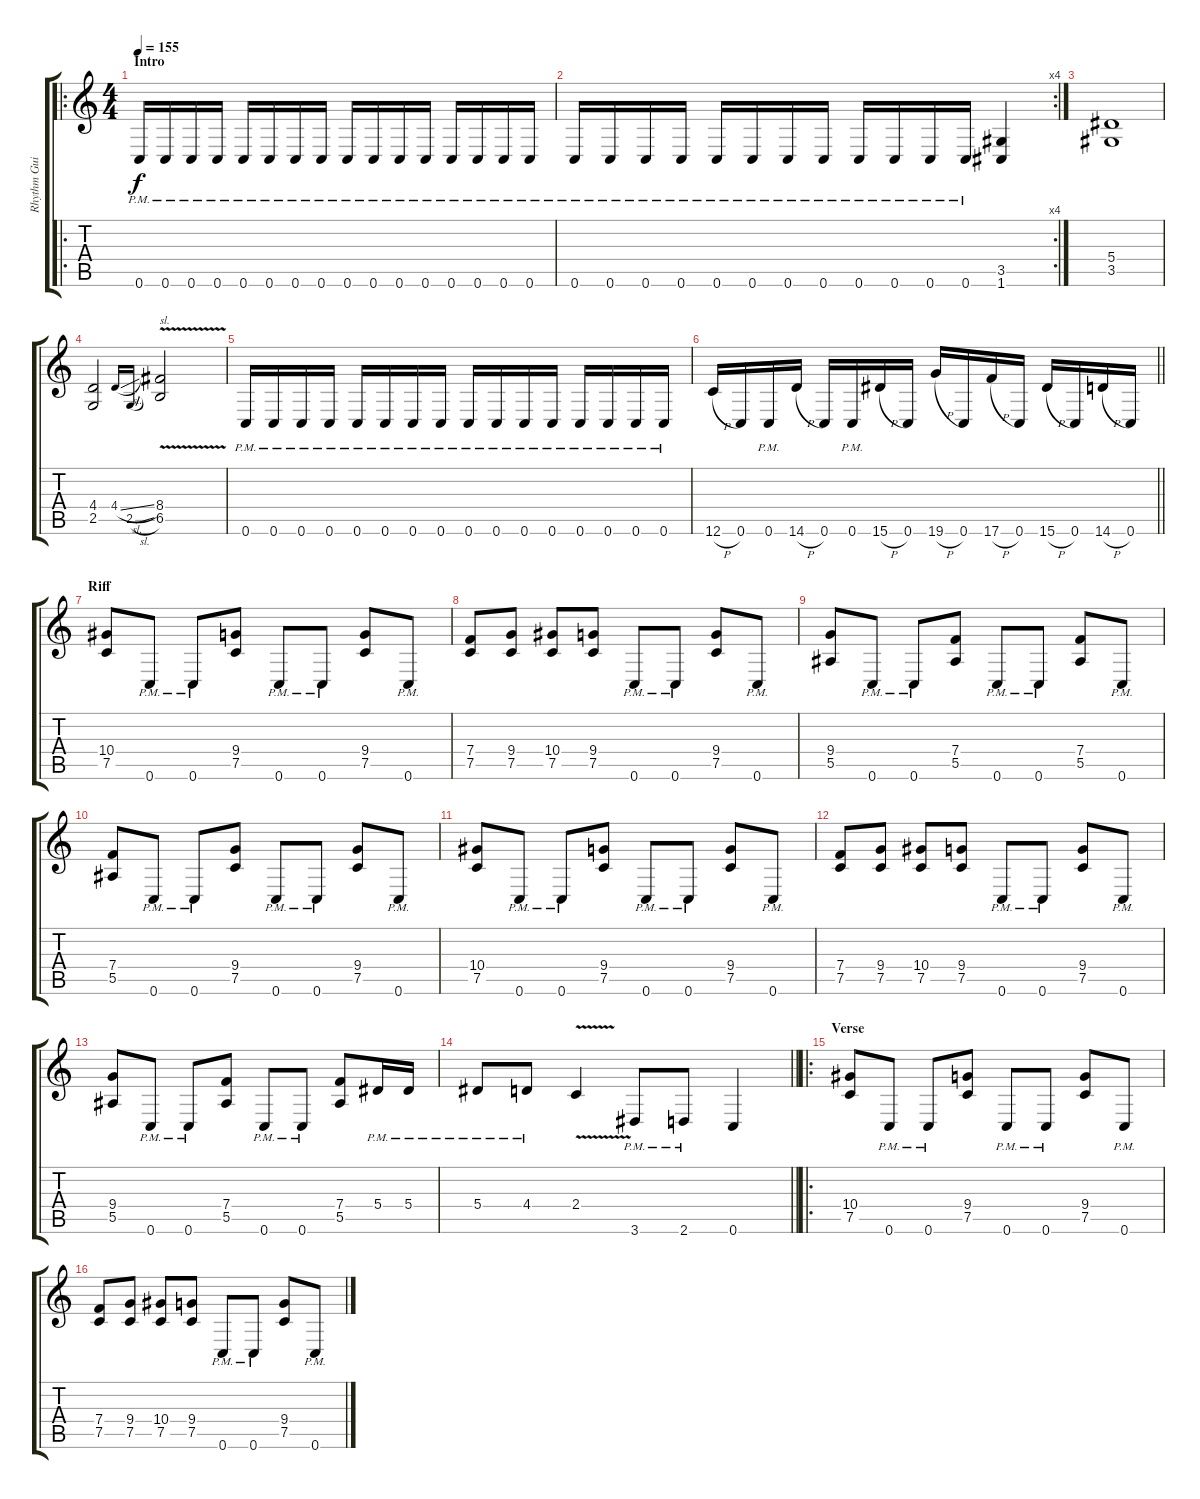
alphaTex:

\track ("Rhythm Guitar I" "Rhythm Gui") {instrument distortionguitar}
\staff {score tabs}
\tuning (C4 G3 Eb3 Bb2 F2 C2) {hide}
\ro
\ts (4 4)
\section ("" "Intro")
\tempo 155
\clef g2
\ks c
0.6{pm}.16{dy f instrument distortionguitar} 0.6{pm}.16 0.6{pm}.16 0.6{pm}.16 0.6{pm}.16 0.6{pm}.16 0.6{pm}.16 0.6{pm}.16 0.6{pm}.16 0.6{pm}.16 0.6{pm}.16 0.6{pm}.16 0.6{pm}.16 0.6{pm}.16 0.6{pm}.16 0.6{pm}.16 |
\rc 4
0.6{pm}.16 0.6{pm}.16 0.6{pm}.16 0.6{pm}.16 0.6{pm}.16 0.6{pm}.16 0.6{pm}.16 0.6{pm}.16 0.6{pm}.16 0.6{pm}.16 0.6{pm}.16 0.6{pm}.16 (3.5 1.6).4 |
(5.4 3.5).1 |
(4.4 2.5).2 4.4{sl}.16{gr onbeat} 2.5{sl}.16{gr onbeat} (8.4{v} 6.5{v}).2{txt "sl."} |
0.6{pm}.16 0.6{pm}.16 0.6{pm}.16 0.6{pm}.16 0.6{pm}.16 0.6{pm}.16 0.6{pm}.16 0.6{pm}.16 0.6{pm}.16 0.6{pm}.16 0.6{pm}.16 0.6{pm}.16 0.6{pm}.16 0.6{pm}.16 0.6{pm}.16 0.6{pm}.16 |
\barLineRight lightlight
12.6{h}.16 0.6.16 0.6{pm}.16 14.6{h}.16 0.6.16 0.6{pm}.16 15.6{h}.16 0.6.16 19.6{h}.16 0.6.16 17.6{h}.16 0.6.16 15.6{h}.16 0.6.16 14.6{h}.16 0.6.16 |
\section ("" "Riff")
(10.4 7.5).8 0.6{pm}.8 0.6{pm}.8 (9.4 7.5).8 0.6{pm}.8 0.6{pm}.8 (9.4 7.5).8 0.6{pm}.8 |
(7.4 7.5).8 (9.4 7.5).8 (10.4 7.5).8 (9.4 7.5).8 0.6{pm}.8 0.6{pm}.8 (9.4 7.5).8 0.6{pm}.8 |
(9.4 5.5).8 0.6{pm}.8 0.6{pm}.8 (7.4 5.5).8 0.6{pm}.8 0.6{pm}.8 (7.4 5.5).8 0.6{pm}.8 |
(7.4 5.5).8 0.6{pm}.8 0.6{pm}.8 (9.4 7.5).8 0.6{pm}.8 0.6{pm}.8 (9.4 7.5).8 0.6{pm}.8 |
(10.4 7.5).8 0.6{pm}.8 0.6{pm}.8 (9.4 7.5).8 0.6{pm}.8 0.6{pm}.8 (9.4 7.5).8 0.6{pm}.8 |
(7.4 7.5).8 (9.4 7.5).8 (10.4 7.5).8 (9.4 7.5).8 0.6{pm}.8 0.6{pm}.8 (9.4 7.5).8 0.6{pm}.8 |
(9.4 5.5).8 0.6{pm}.8 0.6{pm}.8 (7.4 5.5).8 0.6{pm}.8 0.6{pm}.8 (7.4 5.5).8 5.4{pm}.16 5.4{pm}.16 |
\barLineRight lightlight
5.4{pm}.8 4.4{pm}.8 2.4{v}.4 3.6{pm}.8 2.6{pm}.8 0.6.4 |
\ro
\section ("" "Verse")
(10.4 7.5).8 0.6{pm}.8 0.6{pm}.8 (9.4 7.5).8 0.6{pm}.8 0.6{pm}.8 (9.4 7.5).8 0.6{pm}.8 |
(7.4 7.5).8 (9.4 7.5).8 (10.4 7.5).8 (9.4 7.5).8 0.6{pm}.8 0.6{pm}.8 (9.4 7.5).8 0.6{pm}.8
